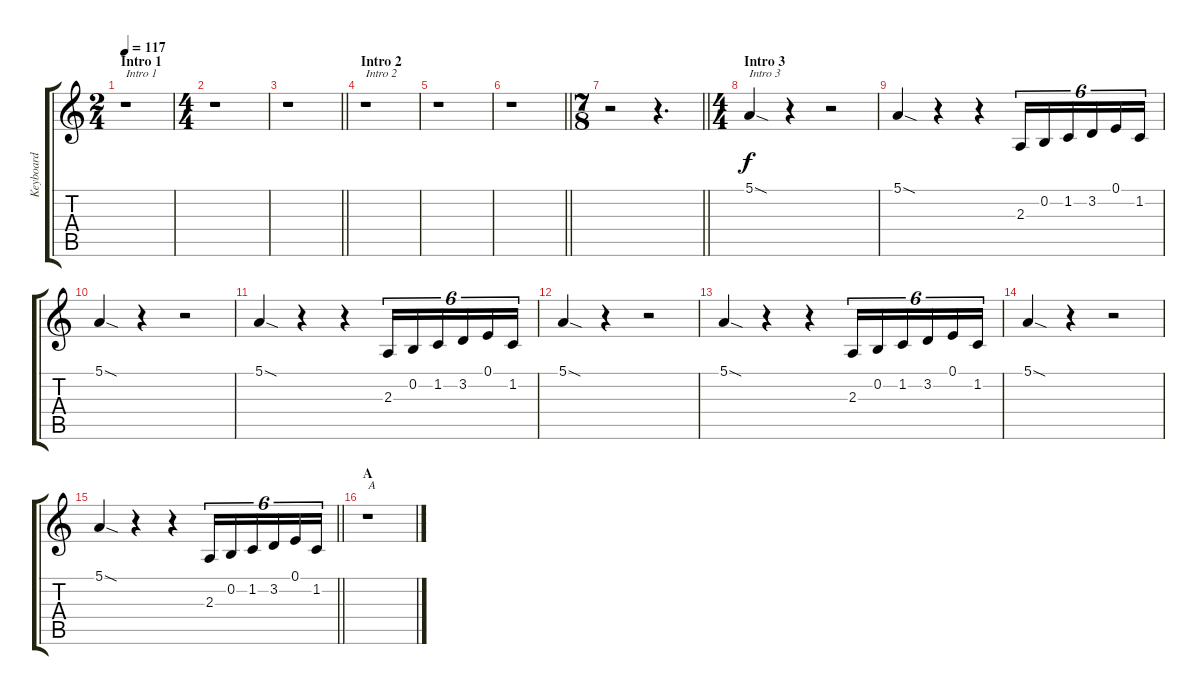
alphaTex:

\track ("Keyboard" "Keyboard") {instrument stringensemble1}
\staff {score tabs}
\tuning (E4 B3 G3 D3 A2 E2) {hide}
\ts (2 4)
\section ("" "Intro 1")
\tempo 117
\clef g2
\ks c
r.1{txt "Intro 1" dy f instrument stringensemble1} |
\ts (4 4)
r.1 |
\barLineRight lightlight
r.1 |
\section ("" "Intro 2")
r.1{txt "Intro 2"} |
r.1 |
\barLineRight lightlight
r.1 |
\ts (7 8)
\barLineRight lightlight
r.2 r.4{d} |
\ts (4 4)
\section ("" "Intro 3")
5.1{sod}.4{txt "Intro 3"} r.4 r.2 |
5.1{sod}.4 r.4 r.4 2.3.16{tu (6 4)} 0.2.16{tu (6 4)} 1.2.16{tu (6 4)} 3.2.16{tu (6 4)} 0.1.16{tu (6 4)} 1.2.16{tu (6 4)} |
5.1{sod}.4 r.4 r.2 |
5.1{sod}.4 r.4 r.4 2.3.16{tu (6 4)} 0.2.16{tu (6 4)} 1.2.16{tu (6 4)} 3.2.16{tu (6 4)} 0.1.16{tu (6 4)} 1.2.16{tu (6 4)} |
5.1{sod}.4 r.4 r.2 |
5.1{sod}.4 r.4 r.4 2.3.16{tu (6 4)} 0.2.16{tu (6 4)} 1.2.16{tu (6 4)} 3.2.16{tu (6 4)} 0.1.16{tu (6 4)} 1.2.16{tu (6 4)} |
5.1{sod}.4 r.4 r.2 |
\barLineRight lightlight
5.1{sod}.4 r.4 r.4 2.3.16{tu (6 4)} 0.2.16{tu (6 4)} 1.2.16{tu (6 4)} 3.2.16{tu (6 4)} 0.1.16{tu (6 4)} 1.2.16{tu (6 4)} |
\section ("" "A")
r.1{txt "A"}
